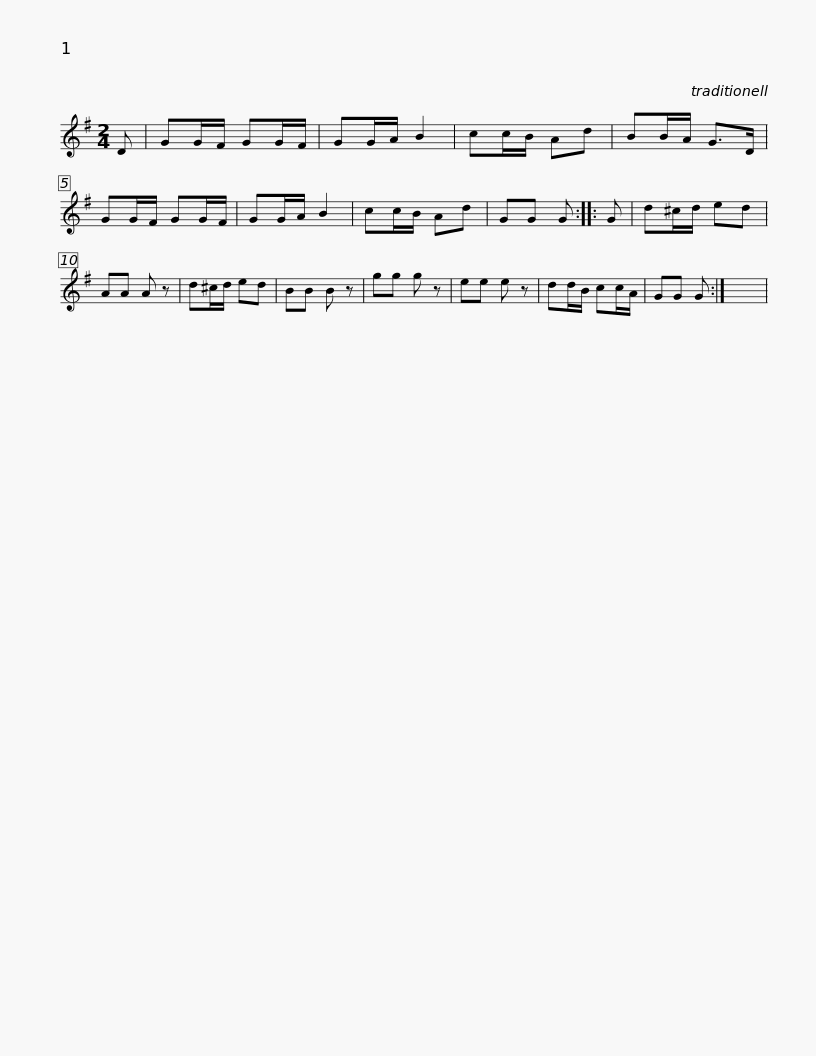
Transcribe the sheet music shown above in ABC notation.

X:1
L:1/8
M:2/4
I:linebreak $
K:G
V:1 treble
V:1
 D | GG/F/ GG/F/ | GG/A/ B2 | cc/B/ Ad | BB/A/ G>D | %5
 GG/F/ GG/F/ | GG/A/ B2 | cc/B/ Ad | GG G :: G |$ %10
 d^c/d/ ed | AA A z | d^c/d/ ed | BB B z | gg g z | %15
 ee e z | dd/B/ cc/A/ | GG G :| x4 | %19
